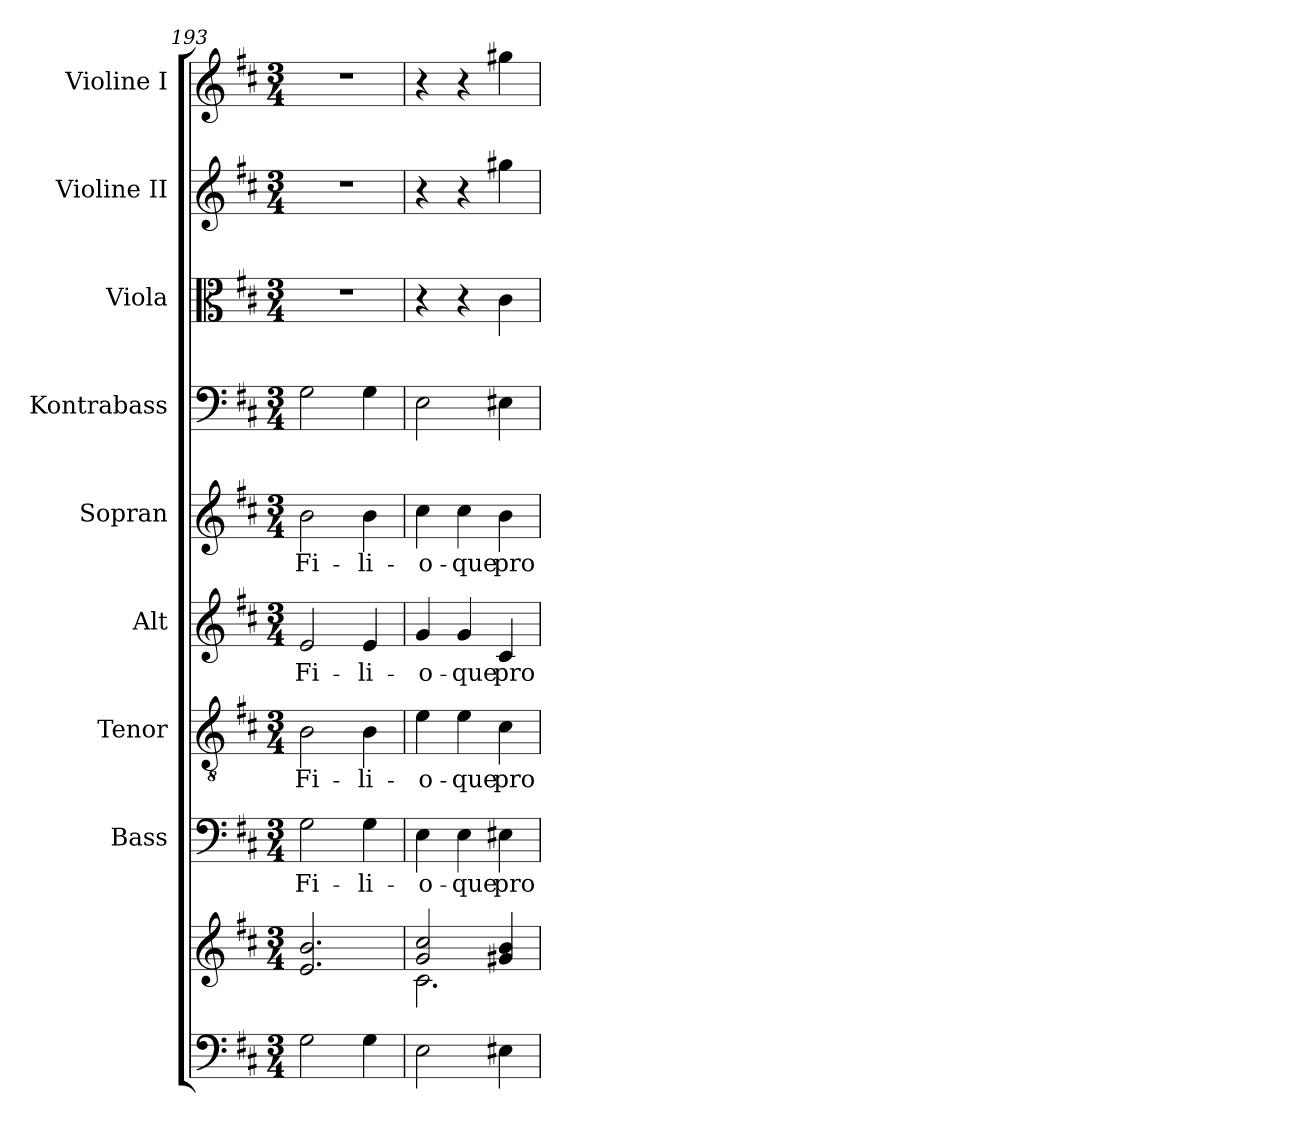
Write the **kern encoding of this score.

**kern	**kern	**kern	**text	**kern	**text	**kern	**text	**kern	**text	**kern	**kern	**kern	**kern
*part9	*part9	*part8	*part8	*part7	*part7	*part6	*part6	*part5	*part5	*part4	*part3	*part2	*part1
*staff10	*staff9	*staff8	*staff8	*staff7	*staff7	*staff6	*staff6	*staff5	*staff5	*staff4	*staff3	*staff2	*staff1
*	*	*I"Bass	*	*I"Tenor	*	*I"Alt	*	*I"Sopran	*	*I"Kontrabass	*I"Viola	*I"Violine II	*I"Violine I
*	*	*I'B.	*	*I'T.	*	*I'A.	*	*I'S.	*	*I'Kb.	*I'Vla.	*I'Vl. II	*I'Vl. I
!!LO:PB:g=z
*clefF4	*clefG2	*clefF4	*	*clefGv2	*	*clefG2	*	*clefG2	*	*clefF4	*clefC3	*clefG2	*clefG2
*	*	*	*	*	*	*	*	*	*	*ITrd7c12	*	*	*
*k[f#c#]	*k[f#c#]	*k[f#c#]	*	*k[f#c#]	*	*k[f#c#]	*	*k[f#c#]	*	*k[f#c#]	*k[f#c#]	*k[f#c#]	*k[f#c#]
*D:	*D:	*D:	*	*D:	*	*D:	*	*D:	*	*D:	*D:	*D:	*D:
*M3/4	*M3/4	*M3/4	*	*M3/4	*	*M3/4	*	*M3/4	*	*M3/4	*M3/4	*M3/4	*M3/4
=193	=193	=193	=193	=193	=193	=193	=193	=193	=193	=193	=193	=193	=193
!	!	!	!LO:LY:b	!	!LO:LY:b	!	!LO:LY:b	!	!LO:LY:b	!	!	!	!
2G\	2.e/ 2.b/	2G\	Fi-	2B\	Fi-	2e/	Fi-	2b\	Fi-	2GG\	2.r	2.r	2.r
!	!	!	!LO:LY:b	!	!LO:LY:b	!	!LO:LY:b	!	!LO:LY:b	!	!	!	!
4G\	.	4G\	-li-	4B\	-li-	4e/	-li-	4b\	-li-	4GG\	.	.	.
=194	=194	=194	=194	=194	=194	=194	=194	=194	=194	=194	=194	=194	=194
*	*^	*	*	*	*	*	*	*	*	*	*	*	*
!	!	!	!	!LO:LY:b	!	!LO:LY:b	!	!LO:LY:b	!	!LO:LY:b	!	!	!	!
2E\	2g/ 2cc#/	2.c#\	4E\	-o-	4e\	-o-	4g/	-o-	4cc#\	-o-	2EE\	4r	4r	4r
!	!	!	!	!LO:LY:b	!	!LO:LY:b	!	!LO:LY:b	!	!LO:LY:b	!	!	!	!
.	.	.	4E\	-que	4e\	-que	4g/	-que	4cc#\	-que	.	4r	4r	4r
!	!	!	!	!LO:LY:b	!	!LO:LY:b	!	!LO:LY:b	!	!LO:LY:b	!	!	!	!
4E#X\	4g#X/ 4b/	.	4E#X\	pro-	4c#\	pro-	4c#/	pro-	4b\	pro-	4EE#X\	4c#\	4gg#X\	4gg#X\
*	*v	*v	*	*	*	*	*	*	*	*	*	*	*	*
=	=	=	=	=	=	=	=	=	=	=	=	=	=
*-	*-	*-	*-	*-	*-	*-	*-	*-	*-	*-	*-	*-	*-
